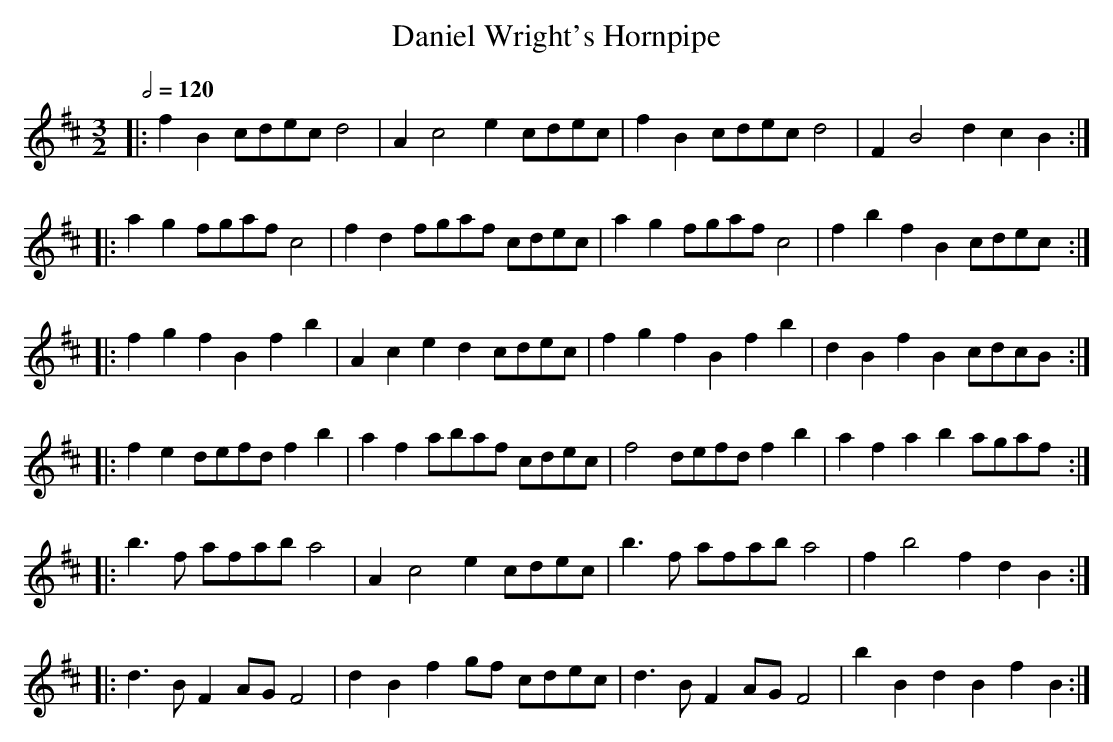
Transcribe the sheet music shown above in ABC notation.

X:1
T:Daniel Wright's Hornpipe
Q:1/2 = 120
M:3/2
L:1/8
K:D
|:f2 B2 cdec d4 | A2 c4 e2 cdec | f2 B2 cdec d4 | F2 B4 d2 c2 B2 :|
|:a2 g2 fgaf c4 | f2 d2 fgaf cdec | a2 g2 fgaf c4 | f2 b2 f2 B2 cdec :|
|:f2 g2 f2 B2 f2 b2 | A2 c2 e2 d2 cdec | f2 g2 f2 B2 f2 b2 | d2 B2 f2 B2 cdcB :|
|:f2 e2 defd f2 b2 | a2 f2 abaf cdec | f4 defd f2 b2 | a2 f2 a2 b2 agaf :|
|:b3f afab a4 | A2 c4 e2 cdec | b3f afab a4 | f2 b4 f2 d2 B2 :|
|:d3 B F2 AG F4 | d2 B2 f2 gf cdec | d3 B F2 AG F4 | b2 B2 d2 B2 f2 B2 :|
